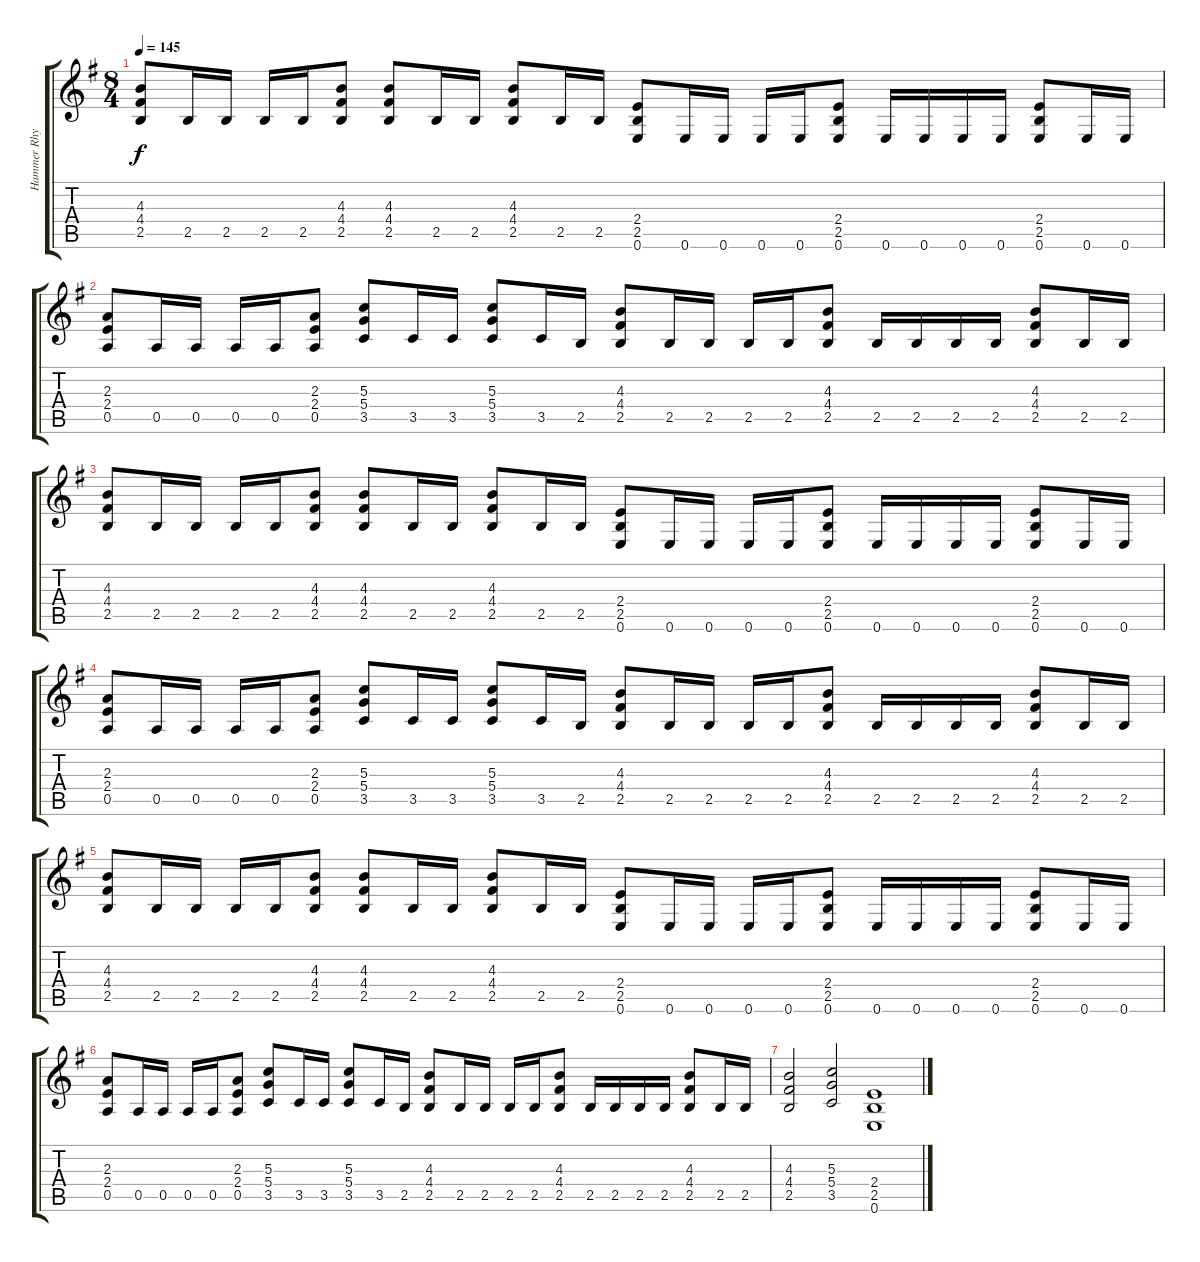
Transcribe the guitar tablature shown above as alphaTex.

\track ("Hammer Rhythm" "Hammer Rhy") {instrument overdrivenguitar}
\staff {score tabs}
\tuning (E4 B3 G3 D3 A2 E2) {hide}
\ts (8 4)
\tempo 145
\clef g2
\ks eminor
(4.3 4.4 2.5).8{dy f} 2.5.16 2.5.16 2.5.16 2.5.16 (4.3 4.4 2.5).8 (4.3 4.4 2.5).8 2.5.16 2.5.16 (4.3 4.4 2.5).8 2.5.16 2.5.16 (2.4 2.5 0.6).8 0.6.16 0.6.16 0.6.16 0.6.16 (2.4 2.5 0.6).8 0.6.16 0.6.16 0.6.16 0.6.16 (2.4 2.5 0.6).8 0.6.16 0.6.16 |
(2.3 2.4 0.5).8 0.5.16 0.5.16 0.5.16 0.5.16 (2.3 2.4 0.5).8 (5.3 5.4 3.5).8 3.5.16 3.5.16 (5.3 5.4 3.5).8 3.5.16 2.5.16 (4.3 4.4 2.5).8 2.5.16 2.5.16 2.5.16 2.5.16 (4.3 4.4 2.5).8 2.5.16 2.5.16 2.5.16 2.5.16 (4.3 4.4 2.5).8 2.5.16 2.5.16 |
(4.3 4.4 2.5).8 2.5.16 2.5.16 2.5.16 2.5.16 (4.3 4.4 2.5).8 (4.3 4.4 2.5).8 2.5.16 2.5.16 (4.3 4.4 2.5).8 2.5.16 2.5.16 (2.4 2.5 0.6).8 0.6.16 0.6.16 0.6.16 0.6.16 (2.4 2.5 0.6).8 0.6.16 0.6.16 0.6.16 0.6.16 (2.4 2.5 0.6).8 0.6.16 0.6.16 |
(2.3 2.4 0.5).8 0.5.16 0.5.16 0.5.16 0.5.16 (2.3 2.4 0.5).8 (5.3 5.4 3.5).8 3.5.16 3.5.16 (5.3 5.4 3.5).8 3.5.16 2.5.16 (4.3 4.4 2.5).8 2.5.16 2.5.16 2.5.16 2.5.16 (4.3 4.4 2.5).8 2.5.16 2.5.16 2.5.16 2.5.16 (4.3 4.4 2.5).8 2.5.16 2.5.16 |
(4.3 4.4 2.5).8 2.5.16 2.5.16 2.5.16 2.5.16 (4.3 4.4 2.5).8 (4.3 4.4 2.5).8 2.5.16 2.5.16 (4.3 4.4 2.5).8 2.5.16 2.5.16 (2.4 2.5 0.6).8 0.6.16 0.6.16 0.6.16 0.6.16 (2.4 2.5 0.6).8 0.6.16 0.6.16 0.6.16 0.6.16 (2.4 2.5 0.6).8 0.6.16 0.6.16 |
(2.3 2.4 0.5).8 0.5.16 0.5.16 0.5.16 0.5.16 (2.3 2.4 0.5).8 (5.3 5.4 3.5).8 3.5.16 3.5.16 (5.3 5.4 3.5).8 3.5.16 2.5.16 (4.3 4.4 2.5).8 2.5.16 2.5.16 2.5.16 2.5.16 (4.3 4.4 2.5).8 2.5.16 2.5.16 2.5.16 2.5.16 (4.3 4.4 2.5).8 2.5.16 2.5.16 |
(4.3 4.4 2.5).2 (5.3 5.4 3.5).2 (2.4 2.5 0.6).1
